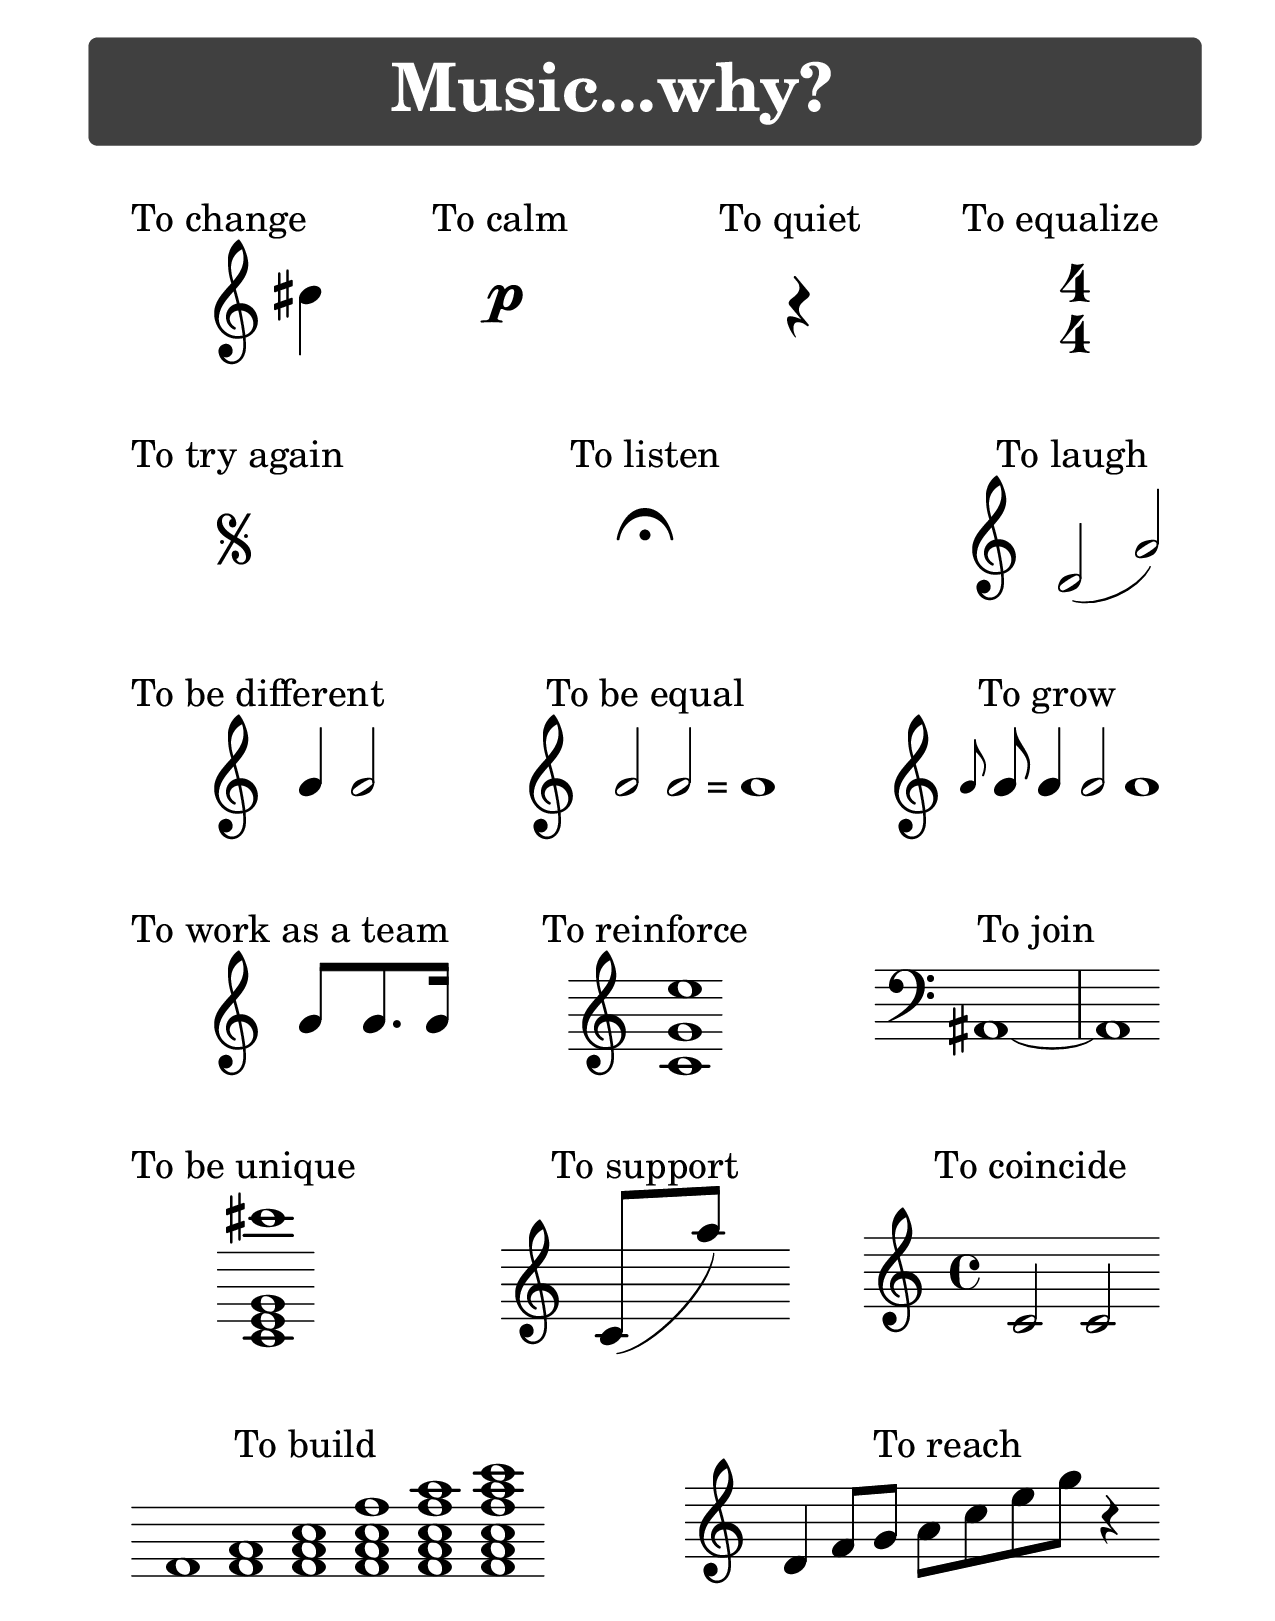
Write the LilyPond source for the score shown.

\version "2.18.2"
#(set-global-staff-size 33)
\paper { left-margin = 15\mm #(set-paper-size "letter") }
\header { tagline = ##f }
\pointAndClickOff
%------------------------------------------definitions
removeAll = \with {
        \remove Time_signature_engraver
        \remove Bar_engraver
        \remove Staff_symbol_engraver
        firstClef = ##f
        }
flattenBeam = \override Beam.damping = #20
toChange = \markup {
    \hspace #4
    \general-align #Y #CENTER 
    \score {
      \new Staff \removeAll
        { cis'' }
        \layout { indent = 0\in ragged-right = ##t }
    }
}
toCalm = \markup { \hspace #4 \lower #0.5 \huge \dynamic p }
toQuiet = \markup { \lower #0.5 \huge \musicglyph #"rests.2" \hspace #2 }
toEqualize = \markup { \center-column { \large \number { 4 4 } } \hspace #4 }
toTryAgain = \markup { \huge \hspace #5 \musicglyph #"scripts.segno" }
toListen = \markup { \huge \musicglyph #"scripts.ufermata" }
toLaugh = \markup {
    \general-align #Y #CENTER 
    \score {
      \new Staff \removeAll
       { d'2( a') }
       \layout { indent = 0\in ragged-right = ##t }
} }
toBeDifferent = \markup { \hspace #4
    \general-align #Y #CENTER 
    \score {
      \new Staff \removeAll
       { a'4 a'2 }
       \layout { indent = 0\in ragged-right = ##t }
    }
}
toBeEqual  = \markup {
    \general-align #Y #CENTER 
    \score {
      \new Staff \removeAll
       { a'2*1/2 a'2
         \override TextScript.extra-offset = #'( -2 . 1.3 )
         a'1*1/4_"=" }
       \layout { indent = 0\in ragged-right = ##t }
    }
}
toGrow  = \markup {
    \general-align #Y #CENTER 
    \score {
      \new Staff \removeAll
       { \grace { a'8 } a'8*1/2 a'4*1/4 a'2*1/8 a'1*1/16 }
       \layout { indent = 0\in ragged-right = ##t }
    }
}
toWorkAsTeam = \markup {
    \hspace #4
    \general-align #Y #CENTER 
    \score {
      \new Staff \removeAll
       { a'8[ a'8.*2/3 a'16] }
       \layout { indent = 0\in ragged-right = ##t }
    }
}
toReinforce = \markup {
    \general-align #Y #CENTER 
    \score {
      \new Staff \with {
        \remove Time_signature_engraver
        \remove Bar_engraver }
       { <c'g'e''>1*1/8 }
       \layout { indent = 0\in ragged-right = ##t }
    }
}
toJoin = \markup {
    \general-align #Y #CENTER 
    \score {
      \new Staff \with { \remove Time_signature_engraver }
       { \clef bass
         ais,1 ~ \bar "|" ais,1*1/4 }
       \layout { indent = 0\in ragged-right = ##t }
    }
}
toBeUnique = \markup {
    \hspace #5
    \general-align #Y #CENTER 
    \score { 
      \new Staff \with {
        \remove Time_signature_engraver
        \remove Clef_engraver
      }
       { \bar "|" <c'e'g'cis'''>1*1/4 }
       \layout { indent = 0\in ragged-right = ##t }
    }
}
toSupport = \markup {
    \general-align #Y #CENTER 
    \score {
      \new Staff \with {
        \remove Time_signature_engraver
        \remove Bar_engraver }
       { \flattenBeam c'8*8(^[ a'')] }
       \layout { indent = 0\in ragged-right = ##t }
    }
}
toCoincide = \markup {
    \general-align #Y #CENTER 
    \score {
      \new Staff \with { \remove Bar_engraver }
       { c'2 c' }
       \layout { indent = 0\in ragged-right = ##t }
    }
}
toBuild = \markup {
    \general-align #Y #CENTER 
    \score { 
      \new Staff \with {
        \remove Time_signature_engraver
        \remove Bar_engraver
        \remove Clef_engraver
      }
       { f'1*1/4 <f'a'>1*1/4 <f'a'c''>1*1/4
         <f'a'c''f''>1*1/4 <f'a'c''f''a''>1*1/4 <f'a'c''f''a''c'''>1*1/4 }
       \layout { indent = 0\in ragged-right = ##t }
    }
}
toReach = \markup {
    \general-align #Y #CENTER 
    \score {
      \new Staff \with {
        \remove Time_signature_engraver
        \remove Bar_engraver }
       \relative c' { d4*1/2 f8[ g] a[ c e g] r4}
       \layout { indent = 0\in ragged-right = ##t }
    }
}
%-----------print
\markup { 
  \override #'(line-width . 60)
  \center-column {
    \combine \with-color #(x11-color 'grey25) \filled-box #'(0 . 65) #'(-4 . 2.3) #1
             \fill-line { \lower #2 \with-color #white \bold \fontsize #5 " Music...why?" }
     \null \null
     \fill-line { \raise #1 { "To change" "     To calm" "To quiet     " "To equalize" } }
     \fill-line { \toChange \toCalm \toQuiet \toEqualize }
     \null \null
     \fill-line { "To try again" "To listen" "To laugh " }
     \fill-line { \toTryAgain \toListen \toLaugh }
     \null \null
     \fill-line { "To be different" "To be equal" "To grow    " }
     \fill-line { \toBeDifferent \toBeEqual \toGrow }
     \null \null
     \fill-line { "To work as a team" "To reinforce" "To join      " }
     \fill-line { \toWorkAsTeam \toReinforce \toJoin }
     \null \null
     \fill-line { "To be unique" "To support" "To coincide   " }
     \fill-line { \toBeUnique \toSupport \toCoincide }
     \null \null
     \fill-line { \concat { \hspace #6 "To build"} \concat { "To reach" \hspace #8 } }
     \fill-line { \toBuild \toReach }
  }
}

